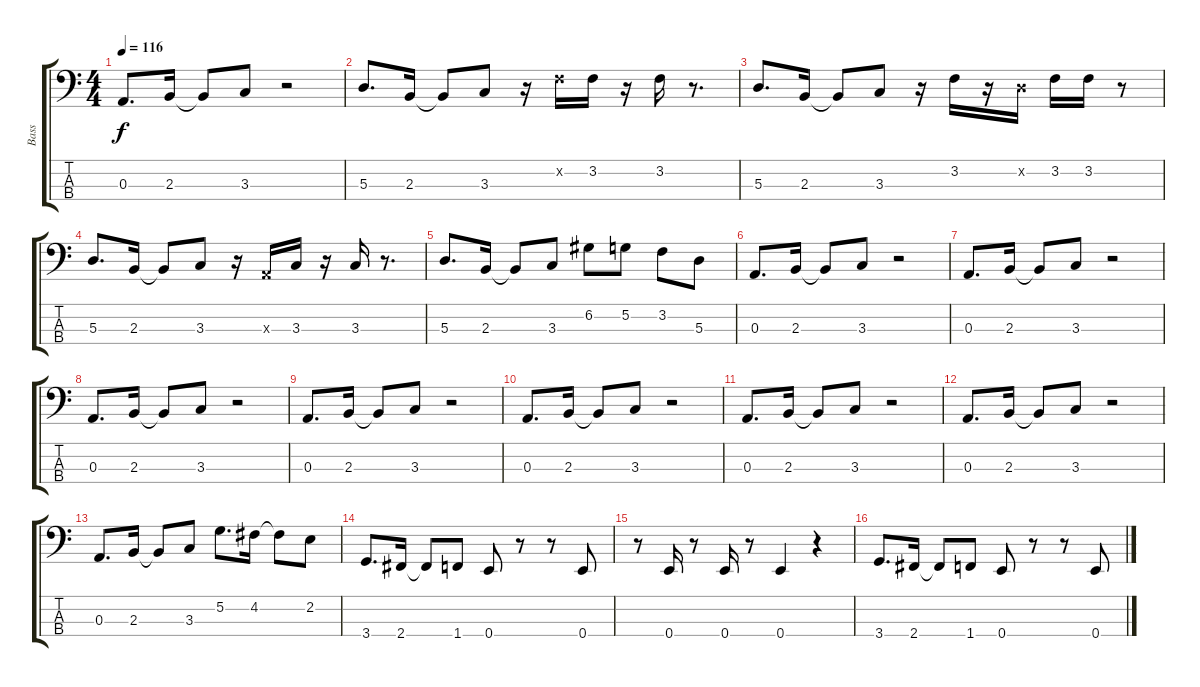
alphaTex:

\track ("Bass" "Bass") {instrument electricbassfinger}
\staff {score tabs}
\tuning (G2 D2 A1 E1) {hide}
\ts (4 4)
\tempo 116
\clef f4
\ks c
0.3.8{d dy f} 2.3.16 2.3{t}.8 3.3.8 r.2 |
5.3.8{d} 2.3.16 2.3{t}.8 3.3.8 r.16 3.2{x}.16 3.2.16 r.16 3.2.16 r.8{d} |
5.3.8{d} 2.3.16 2.3{t}.8 3.3.8 r.16 3.2.16 r.16 0.2{x}.16 3.2.16 3.2.16 r.8 |
5.3.8{d} 2.3.16 2.3{t}.8 3.3.8 r.16 0.3{x}.16 3.3.16 r.16 3.3.16 r.8{d} |
5.3.8{d} 2.3.16 2.3{t}.8 3.3.8 6.2.8 5.2.8 3.2.8 5.3.8 |
0.3.8{d} 2.3.16 2.3{t}.8 3.3.8 r.2 |
0.3.8{d} 2.3.16 2.3{t}.8 3.3.8 r.2 |
0.3.8{d} 2.3.16 2.3{t}.8 3.3.8 r.2 |
0.3.8{d} 2.3.16 2.3{t}.8 3.3.8 r.2 |
0.3.8{d} 2.3.16 2.3{t}.8 3.3.8 r.2 |
0.3.8{d} 2.3.16 2.3{t}.8 3.3.8 r.2 |
0.3.8{d} 2.3.16 2.3{t}.8 3.3.8 r.2 |
0.3.8{d} 2.3.16 2.3{t}.8 3.3.8 5.2.8{d} 4.2.16 4.2{t}.8 2.2.8 |
3.4.8{d} 2.4.16 2.4{t}.8 1.4.8 0.4.8 r.8 r.8 0.4.8 |
r.8 0.4.16 r.8 0.4.16 r.8 0.4.4 r.4 |
3.4.8{d} 2.4.16 2.4{t}.8 1.4.8 0.4.8 r.8 r.8 0.4.8
